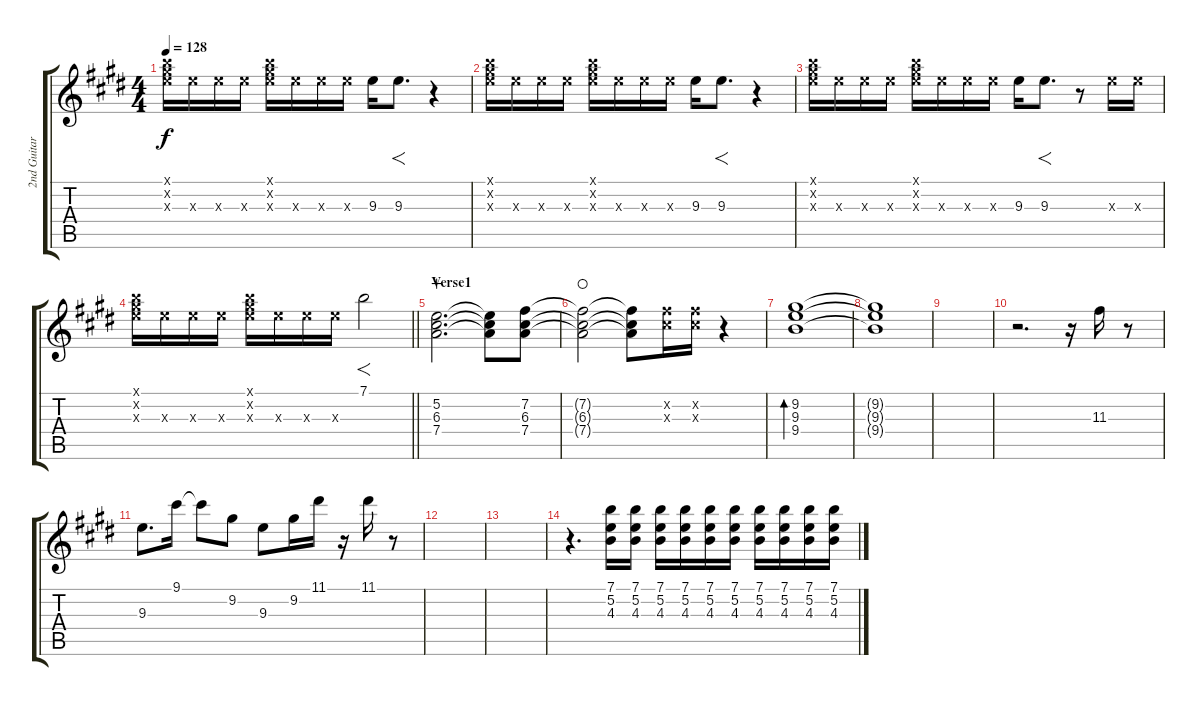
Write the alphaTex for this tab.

\track ("2nd Guitar" "2nd Guitar") {instrument overdrivenguitar}
\staff {score tabs}
\tuning (E4 B3 G3 D3 A2 E2) {hide}
\ts (4 4)
\tempo 128
\clef g2
\ks c#minor
(7.1{x} 9.2{x} 9.3{x}).16{dy f} 9.3{x}.16 9.3{x}.16 9.3{x}.16 (7.1{x} 9.2{x} 9.3{x}).16 9.3{x}.16 9.3{x}.16 9.3{x}.16 9.3.16 9.3.8{f d} r.4 |
(7.1{x} 9.2{x} 9.3{x}).16 9.3{x}.16 9.3{x}.16 9.3{x}.16 (7.1{x} 9.2{x} 9.3{x}).16 9.3{x}.16 9.3{x}.16 9.3{x}.16 9.3.16 9.3.8{f d} r.4 |
(7.1{x} 9.2{x} 9.3{x}).16 9.3{x}.16 9.3{x}.16 9.3{x}.16 (7.1{x} 9.2{x} 9.3{x}).16 9.3{x}.16 9.3{x}.16 9.3{x}.16 9.3.16 9.3.8{f d} r.8 9.3{x}.16 9.3{x}.16 |
\barLineRight lightlight
(7.1{x} 9.2{x} 9.3{x}).16 9.3{x}.16 9.3{x}.16 9.3{x}.16 (7.1{x} 9.2{x} 9.3{x}).16 9.3{x}.16 9.3{x}.16 9.3{x}.16 7.1.2{f} |
\section ("" "Verse1")
(5.2 6.3 7.4).2{d wahc} (5.2{t} 6.3{t} 7.4{t}).8 (7.2 6.3 7.4).8 |
(7.2{t} 6.3{t} 7.4{t}).2{waho} (7.2{t} 6.3{t} 7.4{t}).8 (7.2{x} 6.3{x}).16 (7.2{x} 6.3{x}).16 r.4 |
(9.2 9.3 9.4).1{bd 120} |
(9.2{t} 9.3{t} 9.4{t}).1 |
|
r.2{d} r.16 11.3.16 r.8 |
9.3.8{d} 9.1.16 9.1{t}.8 9.2.8 9.3.8 9.2.16 11.1.16 r.16 11.1.16 r.8 |
|
|
r.4{d} (7.1 5.2 4.3).16 (7.1 5.2 4.3).16 (7.1 5.2 4.3).16 (7.1 5.2 4.3).16 (7.1 5.2 4.3).16 (7.1 5.2 4.3).16 (7.1 5.2 4.3).16 (7.1 5.2 4.3).16 (7.1 5.2 4.3).16 (7.1 5.2 4.3).16
